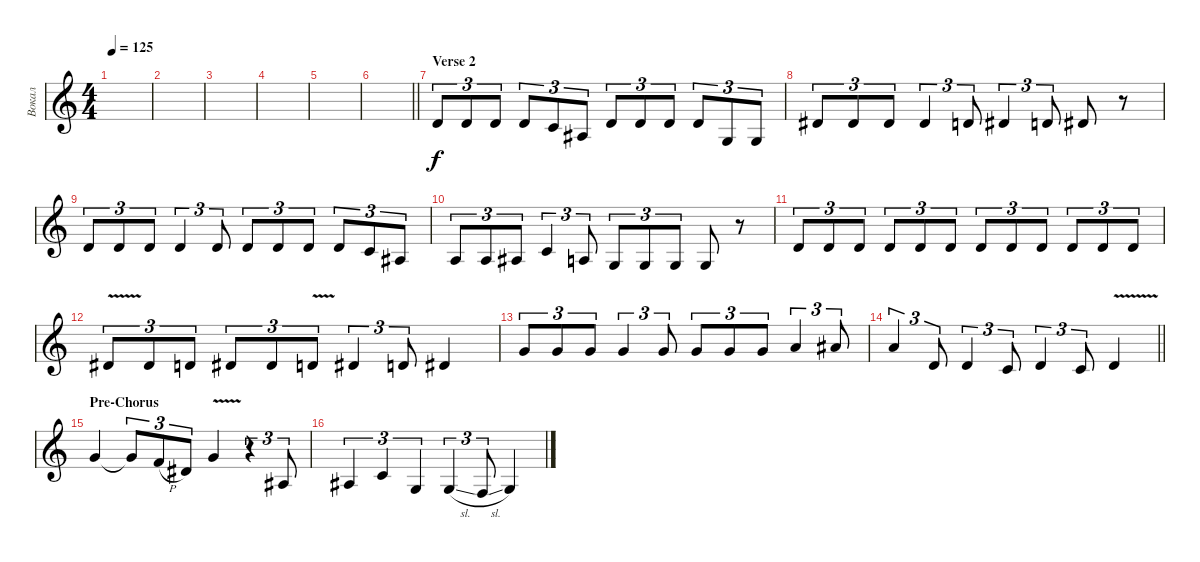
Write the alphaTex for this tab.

\track ("Вокал" "Вокал") {instrument trumpet}
\staff {score}
\tuning (E4 B3 G3 D3 A2 E2) {hide}
\ts (4 4)
\tempo 125
\clef g2
\ks c
|
|
|
|
|
\barLineRight lightlight
|
\section ("" "Verse 2")
3.2.8{tu (3 2)} 3.2.8{tu (3 2)} 3.2.8{tu (3 2)} 3.2.8{tu (3 2)} 1.2.8{tu (3 2)} 3.3.8{tu (3 2)} 3.2.8{tu (3 2)} 3.2.8{tu (3 2)} 3.2.8{tu (3 2)} 3.2.8{tu (3 2)} 0.3.8{tu (3 2)} 0.3.8{tu (3 2)} |
4.2.8{tu (3 2)} 4.2.8{tu (3 2)} 4.2.8{tu (3 2)} 4.2.4{tu (3 2)} 3.2.8{tu (3 2)} 4.2.4{tu (3 2)} 3.2.8{tu (3 2)} 4.2.8 r.8 |
3.2.8{tu (3 2)} 3.2.8{tu (3 2)} 3.2.8{tu (3 2)} 3.2.4{tu (3 2)} 3.2.8{tu (3 2)} 3.2.8{tu (3 2)} 3.2.8{tu (3 2)} 3.2.8{tu (3 2)} 3.2.8{tu (3 2)} 1.2.8{tu (3 2)} 3.3.8{tu (3 2)} |
2.3.8{tu (3 2)} 2.3.8{tu (3 2)} 3.3.8{tu (3 2)} 5.3.4{tu (3 2)} 2.3.8{tu (3 2)} 0.3.8{tu (3 2)} 0.3.8{tu (3 2)} 0.3.8{tu (3 2)} 0.3.8 r.8 |
3.2.8{tu (3 2)} 3.2.8{tu (3 2)} 3.2.8{tu (3 2)} 3.2.8{tu (3 2)} 3.2.8{tu (3 2)} 3.2.8{tu (3 2)} 3.2.8{tu (3 2)} 3.2.8{tu (3 2)} 3.2.8{tu (3 2)} 3.2.8{tu (3 2)} 3.2.8{tu (3 2)} 3.2.8{tu (3 2)} |
4.2{v}.8{tu (3 2)} 4.2.8{tu (3 2)} 3.2.8{tu (3 2)} 4.2.8{tu (3 2)} 4.2.8{tu (3 2)} 3.2{v}.8{tu (3 2)} 4.2.4{tu (3 2)} 3.2.8{tu (3 2)} 4.2.4 |
3.1.8{tu (3 2)} 3.1.8{tu (3 2)} 3.1.8{tu (3 2)} 3.1.4{tu (3 2)} 3.1.8{tu (3 2)} 3.1.8{tu (3 2)} 3.1.8{tu (3 2)} 3.1.8{tu (3 2)} 5.1.4{tu (3 2)} 6.1.8{tu (3 2)} |
\barLineRight lightlight
5.1.4{tu (3 2)} 3.2.8{tu (3 2)} 3.2.4{tu (3 2)} 1.2.8{tu (3 2)} 3.2.4{tu (3 2)} 1.2.8{tu (3 2)} 3.2{v}.4 |
\section ("" "Pre-Chorus")
3.1.4 3.1{t}.8{tu (3 2)} 6.2{h}.8{tu (3 2)} 4.2.8{tu (3 2)} 3.1{v}.4 r.4{tu (3 2)} 3.3.8{tu (3 2)} |
3.3.4{tu (3 2)} 5.3.4{tu (3 2)} 0.3.4{tu (3 2)} 5.4{sl}.4{tu (3 2)} 3.4{sl}.8{tu (3 2)} 5.4.4
